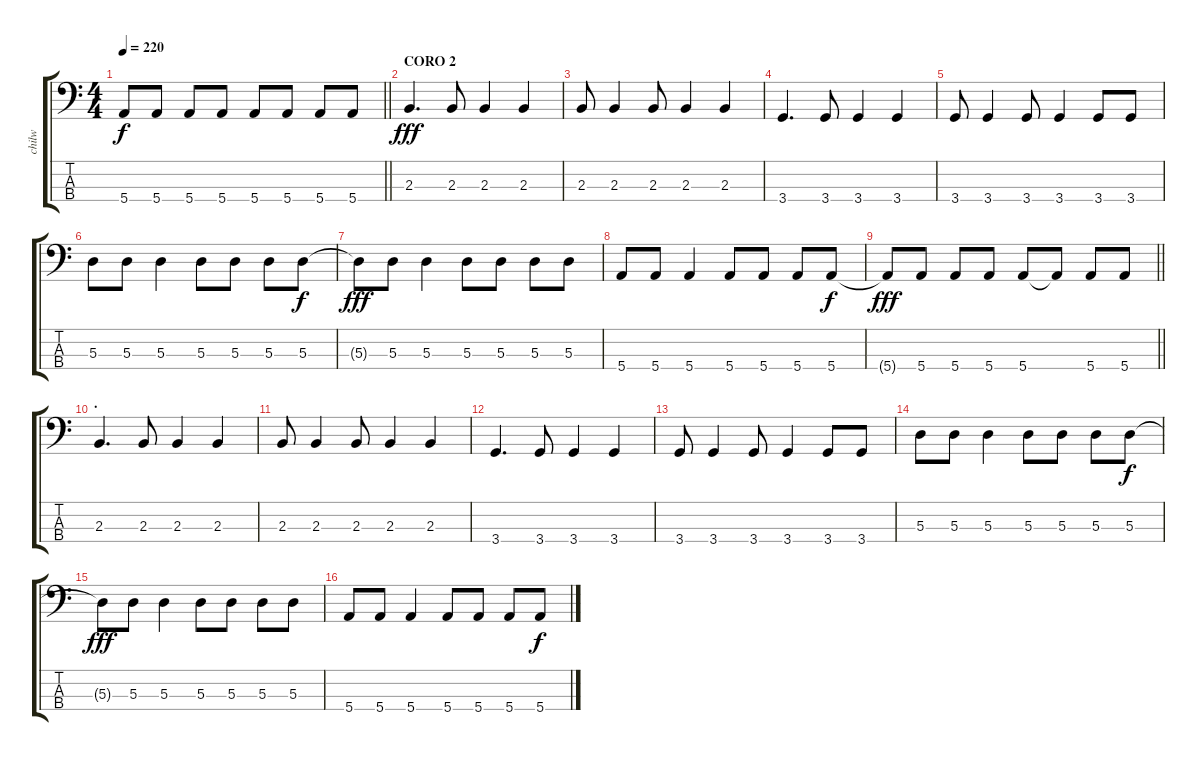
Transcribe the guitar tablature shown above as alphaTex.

\track ("chilw" "chilw") {instrument electricbasspick}
\staff {score tabs}
\tuning (G2 D2 A1 E1) {hide}
\ts (4 4)
\tempo 220
\clef f4
\barLineRight lightlight
\ks c
5.4.8{dy f} 5.4.8 5.4.8 5.4.8 5.4.8 5.4.8 5.4.8 5.4.8 |
\section ("" "CORO 2")
2.3.4{d dy fff} 2.3.8 2.3.4 2.3.4 |
2.3.8 2.3.4 2.3.8 2.3.4 2.3.4 |
3.4.4{d} 3.4.8 3.4.4 3.4.4 |
3.4.8 3.4.4 3.4.8 3.4.4 3.4.8 3.4.8 |
5.3.8 5.3.8 5.3.4 5.3.8 5.3.8 5.3.8 5.3.8{dy f} |
5.3{t}.8{dy fff} 5.3.8 5.3.4 5.3.8 5.3.8 5.3.8 5.3.8 |
5.4.8 5.4.8 5.4.4 5.4.8 5.4.8 5.4.8 5.4.8{dy f} |
\barLineRight lightlight
5.4{t}.8{dy fff} 5.4.8 5.4.8 5.4.8 5.4.8 5.4{t}.8 5.4.8 5.4.8 |
\section ("" ".")
2.3.4{d} 2.3.8 2.3.4 2.3.4 |
2.3.8 2.3.4 2.3.8 2.3.4 2.3.4 |
3.4.4{d} 3.4.8 3.4.4 3.4.4 |
3.4.8 3.4.4 3.4.8 3.4.4 3.4.8 3.4.8 |
5.3.8 5.3.8 5.3.4 5.3.8 5.3.8 5.3.8 5.3.8{dy f} |
5.3{t}.8{dy fff} 5.3.8 5.3.4 5.3.8 5.3.8 5.3.8 5.3.8 |
5.4.8 5.4.8 5.4.4 5.4.8 5.4.8 5.4.8 5.4.8{dy f}
